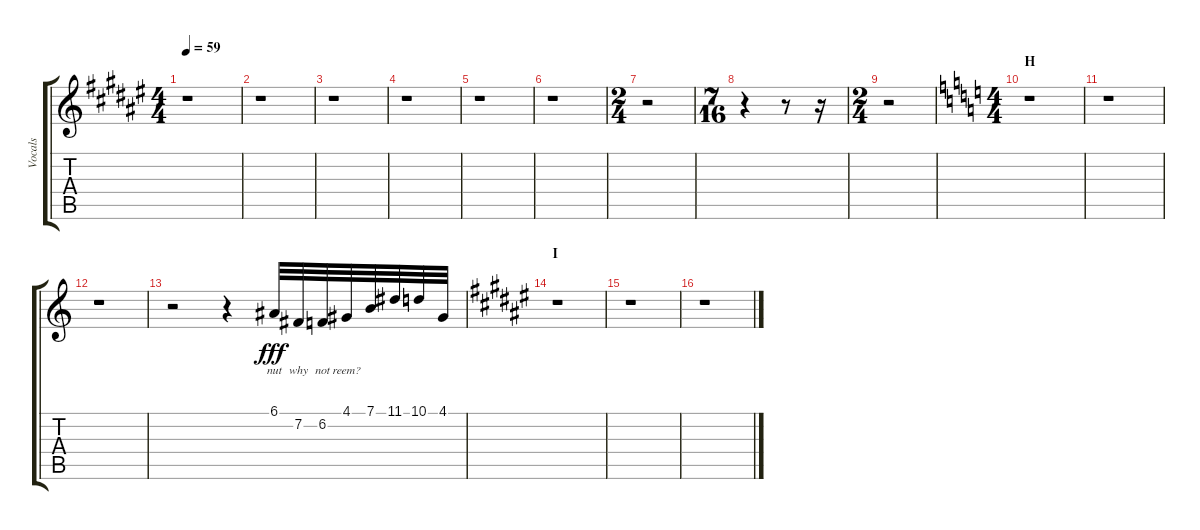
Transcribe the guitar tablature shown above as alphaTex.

\track ("Vocals" "Vocals") {instrument lead6voice}
\staff {score tabs}
\tuning (E4 B3 G3 D3 A2 E2) {hide}
\ts (4 4)
\tempo 59
\clef g2
\ks f#
r.1{dy fff} |
r.1 |
r.1 |
r.1 |
r.1 |
r.1 |
\ts (2 4)
r.2 |
\ts (7 16)
r.4 r.8 r.16 |
\ts (2 4)
r.2 |
\ts (4 4)
\section ("" "H")
\ks c
r.1 |
r.1 |
r.1 |
r.2 r.4 6.1.32{lyrics (0 "nut") lyrics (1 "") lyrics (2 "") lyrics (3 "") lyrics (4 "")} 7.2.32{lyrics (0 "why") lyrics (1 "") lyrics (2 "") lyrics (3 "") lyrics (4 "")} 6.2.32{lyrics (0 "not") lyrics (1 "") lyrics (2 "") lyrics (3 "") lyrics (4 "")} 4.1.32{lyrics (0 "reem?") lyrics (1 "") lyrics (2 "") lyrics (3 "") lyrics (4 "")} 7.1.32 11.1.32 10.1.32 4.1.32 |
\section ("" "I")
\ks f#
r.1 |
r.1 |
r.1
